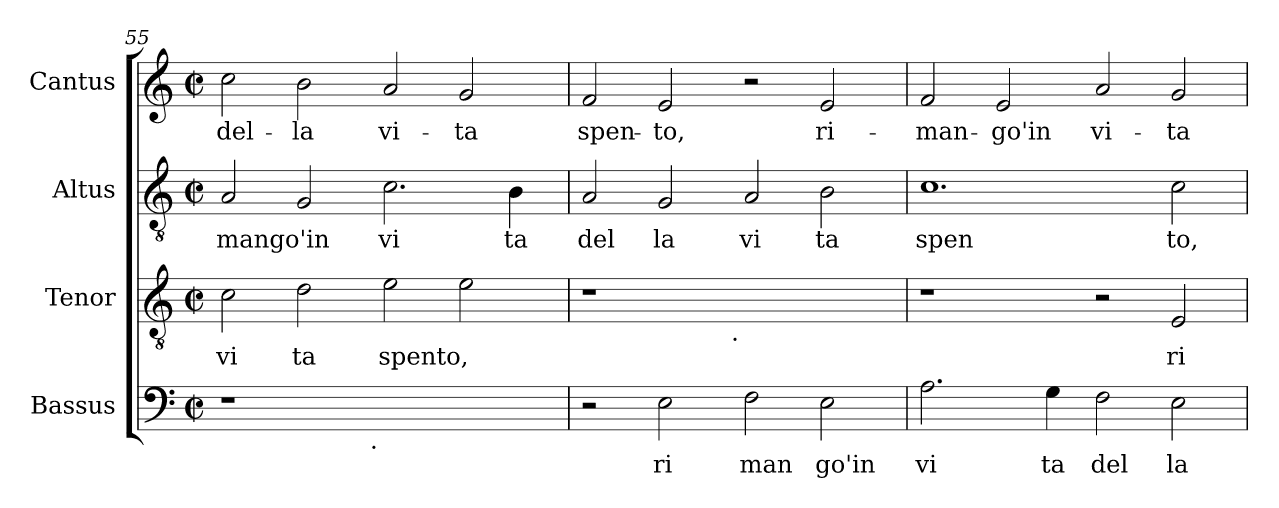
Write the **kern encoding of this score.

**kern	**text	**kern	**text	**kern	**text	**kern	**text
*part4	*part4	*part3	*part3	*part2	*part2	*part1	*part1
*staff4	*staff4	*staff3	*staff3	*staff2	*staff2	*staff1	*staff1
*I"Bassus	*	*I"Tenor	*	*I"Altus	*	*I"Cantus	*
*clefF4	*	*clefGv2	*	*clefGv2	*	*clefG2	*
*k[]	*	*k[]	*	*k[]	*	*k[]	*
*C:	*	*C:	*	*C:	*	*C:	*
*M2/2	*	*M2/2	*	*M2/2	*	*M2/2	*
*met(c|)	*	*met(c|)	*	*met(c|)	*	*met(c|)	*
=55	=55	=55	=55	=55	=55	=55	=55
!	!	!	!LO:LY:b:cj	!	!LO:LY:b:cj	!	!LO:LY:b:cj
*^	*	*	*	*	*	*	*
1r	2ryy	.	2c\	vi	2A/	mango'in	2cc\	del-
!	!	!	!	!LO:LY:b:cj	!	!LO:LY:b:cj	!	!LO:LY:b:cj
.	4...ryy	.	2d\	ta	2G/	.	2b\	-la
!	!LO:TX:b:t=.	!	!	!	!	!	!	!
.	1ryy	.	.	.	.	.	.	.
!	!	!	!	!LO:LY:b:cj	!	!LO:LY:b:cj	!	!LO:LY:b:cj
1ryy	.	.	2e\	spento,	2.c\	vi	2a/	vi-
!	!	!	!	!LO:LY:b:cj	!	!	!	!LO:LY:b:cj
.	.	.	2e\	.	.	.	2g/	-ta
!	!	!	!	!	!	!LO:LY:b:cj	!	!
.	.	.	.	.	4B\	ta	.	.
.	32ryy	.	.	.	.	.	.	.
!!LO:LB:g=z
=56	=56	=56	=56	=56	=56	=56	=56	=56
!	!	!	!	!	!	!LO:LY:b:cj	!	!LO:LY:b:cj
*v	*v	*	*^	*	*	*	*	*
2r	.	1r	2ryy	.	2A/	del	2f/	spen-
!	!LO:LY:b:cj	!	!	!	!	!LO:LY:b:cj	!	!LO:LY:b:cj
2E\	ri	.	4...ryy	.	2G/	la	2e/	-to,
!	!	!	!LO:TX:b:t=.	!	!	!	!	!
.	.	.	1ryy	.	.	.	.	.
!	!LO:LY:b:cj	!	!	!	!	!LO:LY:b:cj	!	!
2F\	man	1ryy	.	.	2A/	vi	2r	.
!	!LO:LY:b:cj	!	!	!	!	!LO:LY:b:cj	!	!LO:LY:b:cj
2E\	go'in	.	.	.	2B\	ta	2e/	ri-
.	.	.	32ryy	.	.	.	.	.
=57	=57	=57	=57	=57	=57	=57	=57	=57
!	!LO:LY:b:cj	!	!	!	!	!LO:LY:b:cj	!	!LO:LY:b:cj
*	*	*v	*v	*	*	*	*	*
2.A\	vi	1r	.	1.c	spen	2f/	-man-
!	!	!	!	!	!	!	!LO:LY:b:cj
.	.	.	.	.	.	2e/	-go'in
!	!LO:LY:b:cj	!	!	!	!	!	!
4G\	ta	.	.	.	.	.	.
!	!LO:LY:b:cj	!	!	!	!	!	!LO:LY:b:cj
2F\	del	2r	.	.	.	2a/	vi-
!	!LO:LY:b:cj	!	!LO:LY:b:cj	!	!LO:LY:b:cj	!	!LO:LY:b:cj
2E\	la	2E/	ri-	2c\	to,	2g/	-ta
=	=	=	=	=	=	=	=
*-	*-	*-	*-	*-	*-	*-	*-
